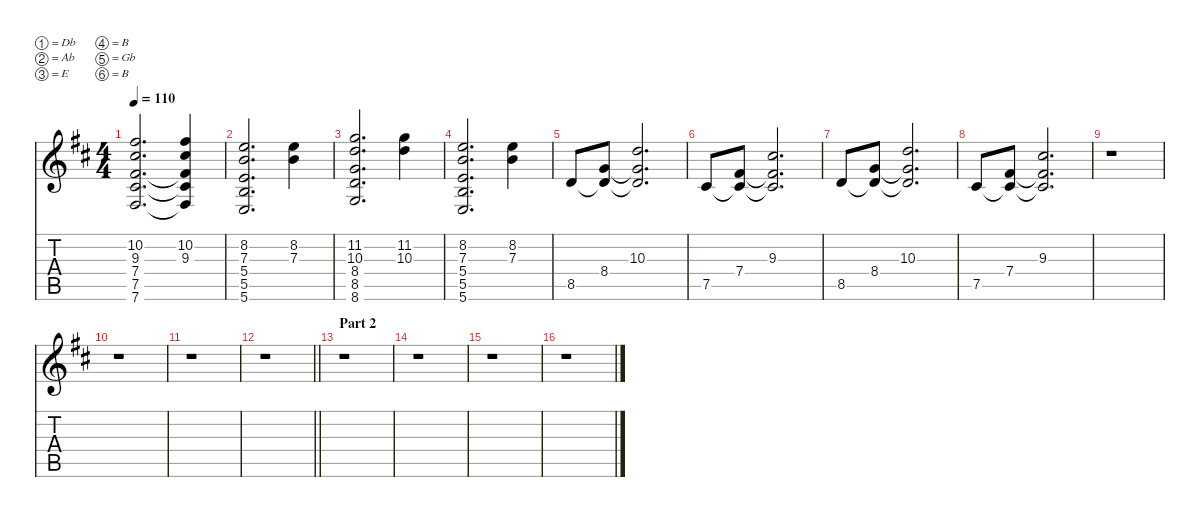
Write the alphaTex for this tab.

\defaultSystemsLayout 4
\hideDynamics
\bracketExtendMode nobrackets
\singleTrackTrackNamePolicy hidden
\multiTrackTrackNamePolicy hidden
\firstSystemTrackNameMode fullname
\firstSystemTrackNameOrientation horizontal
\otherSystemsTrackNameOrientation horizontal
\track ("Michael Gallagher Clean" "jz.guit.") {defaultSystemsLayout 16 instrument electricguitarjazz}
\staff {score tabs}
\tuning (Db4 Ab3 E3 B2 Gb2 B1)
\ts (4 4)
\tempo 110
\clef g2
\ks bminor
(10.2{acc #} 9.3{acc #} 7.4{acc #} 7.5{acc #} 7.6{acc #}).2{d dy f beam Up} (10.2{acc #} 9.3{acc #} 7.4{t acc #} 7.5{t acc #} 7.6{t acc #}).4{beam Up} |
(8.2{acc forcenatural} 7.3{acc forcenatural} 5.4{acc forcenatural} 5.5{acc forcenatural} 5.6{acc forcenatural}).2{d beam Up} (8.2{acc forcenatural} 7.3{acc forcenatural}).4{beam Down} |
(11.2{acc forcenatural} 10.3{acc forcenatural} 8.4{acc forcenatural} 8.5{acc forcenatural} 8.6{acc forcenatural}).2{d beam Up} (11.2{acc forcenatural} 10.3{acc forcenatural}).4{beam Down} |
(8.2{acc forcenatural} 7.3{acc forcenatural} 5.4{acc forcenatural} 5.5{acc forcenatural} 5.6{acc forcenatural}).2{d beam Up} (8.2{acc forcenatural} 7.3{acc forcenatural}).4{beam Down} |
8.5{acc forcenatural}.8{beam Up} (8.4{acc forcenatural} 8.5{t acc forcenatural}).8{beam Up} (10.3{acc forcenatural} 8.4{t acc forcenatural} 8.5{t acc forcenatural}).2{d beam Up} |
7.5{acc #}.8{beam Up} (7.4{acc #} 7.5{t acc #}).8{beam Up} (9.3{acc #} 7.4{t acc #} 7.5{t acc #}).2{d beam Up} |
8.5{acc forcenatural}.8{beam Up} (8.4{acc forcenatural} 8.5{t acc forcenatural}).8{beam Up} (10.3{acc forcenatural} 8.4{t acc forcenatural} 8.5{t acc forcenatural}).2{d beam Up} |
7.5{acc #}.8{beam Up} (7.4{acc #} 7.5{t acc #}).8{beam Up} (9.3{acc #} 7.4{t acc #} 7.5{t acc #}).2{d beam Up} |
r.1{beam Down} |
r.1{beam Down} |
r.1{beam Down} |
\barLineRight lightlight
r.1{beam Down} |
\section ("" "Part 2")
r.1{beam Down} |
r.1{beam Down} |
r.1{beam Down} |
r.1{beam Down}
